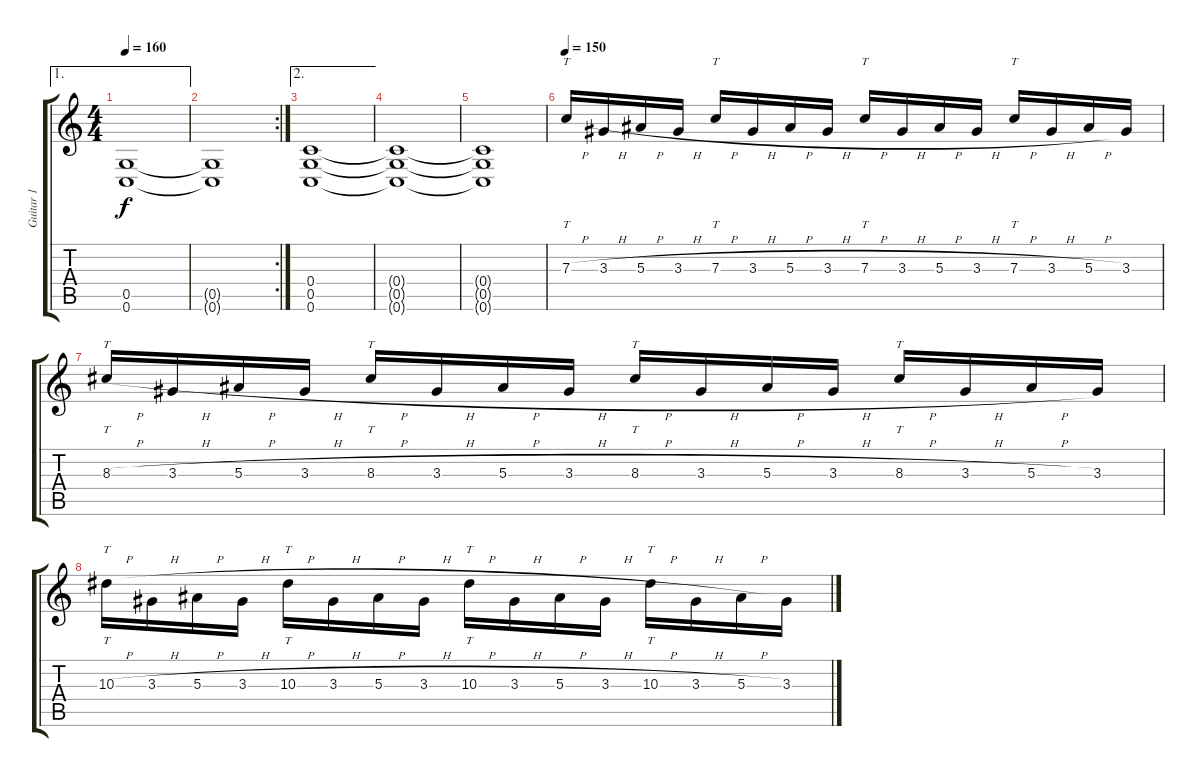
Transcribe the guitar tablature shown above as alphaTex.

\track ("Guitar 1" "Guitar 1") {instrument distortionguitar}
\staff {score tabs}
\tuning (D4 A3 F3 C3 G2 C2) {hide}
\ae 1
\ts (4 4)
\tempo 160
\clef g2
\ks c
(0.5 0.6).1{dy f} |
\rc 2
(0.5{t} 0.6{t}).1 |
\ae 2
(0.4 0.5 0.6).1 |
(0.4{t} 0.5{t} 0.6{t}).1 |
(0.4{t} 0.5{t} 0.6{t}).1 |
\tempo 150
7.3{h}.16{tt} 3.3{h}.16 5.3{h}.16 3.3{h}.16 7.3{h}.16{tt} 3.3{h}.16 5.3{h}.16 3.3{h}.16 7.3{h}.16{tt} 3.3{h}.16 5.3{h}.16 3.3{h}.16 7.3{h}.16{tt} 3.3{h}.16 5.3{h}.16 3.3.16 |
8.3{h}.16{tt} 3.3{h}.16 5.3{h}.16 3.3{h}.16 8.3{h}.16{tt} 3.3{h}.16 5.3{h}.16 3.3{h}.16 8.3{h}.16{tt} 3.3{h}.16 5.3{h}.16 3.3{h}.16 8.3{h}.16{tt} 3.3{h}.16 5.3{h}.16 3.3.16 |
10.3{h}.16{tt} 3.3{h}.16 5.3{h}.16 3.3{h}.16 10.3{h}.16{tt} 3.3{h}.16 5.3{h}.16 3.3{h}.16 10.3{h}.16{tt} 3.3{h}.16 5.3{h}.16 3.3{h}.16 10.3{h}.16{tt} 3.3{h}.16 5.3{h}.16 3.3.16
